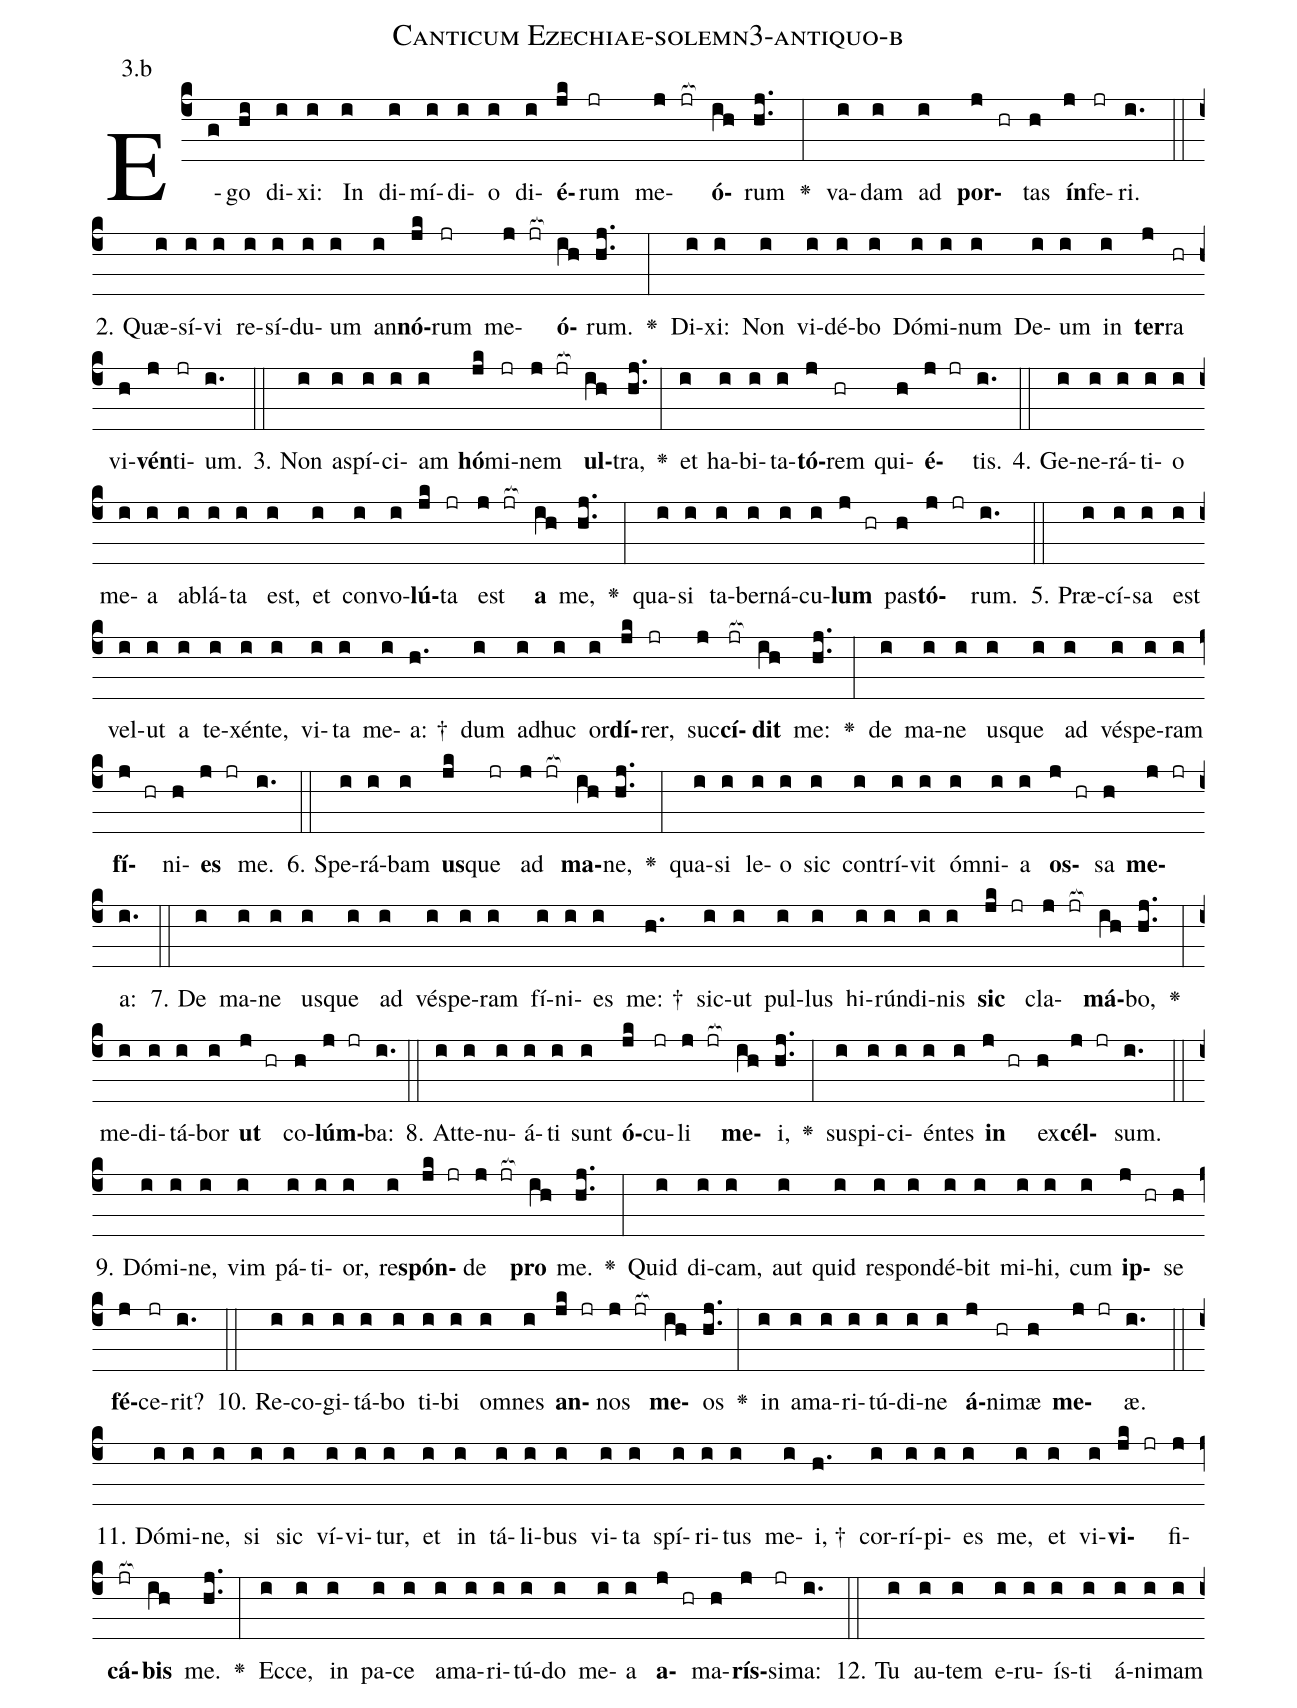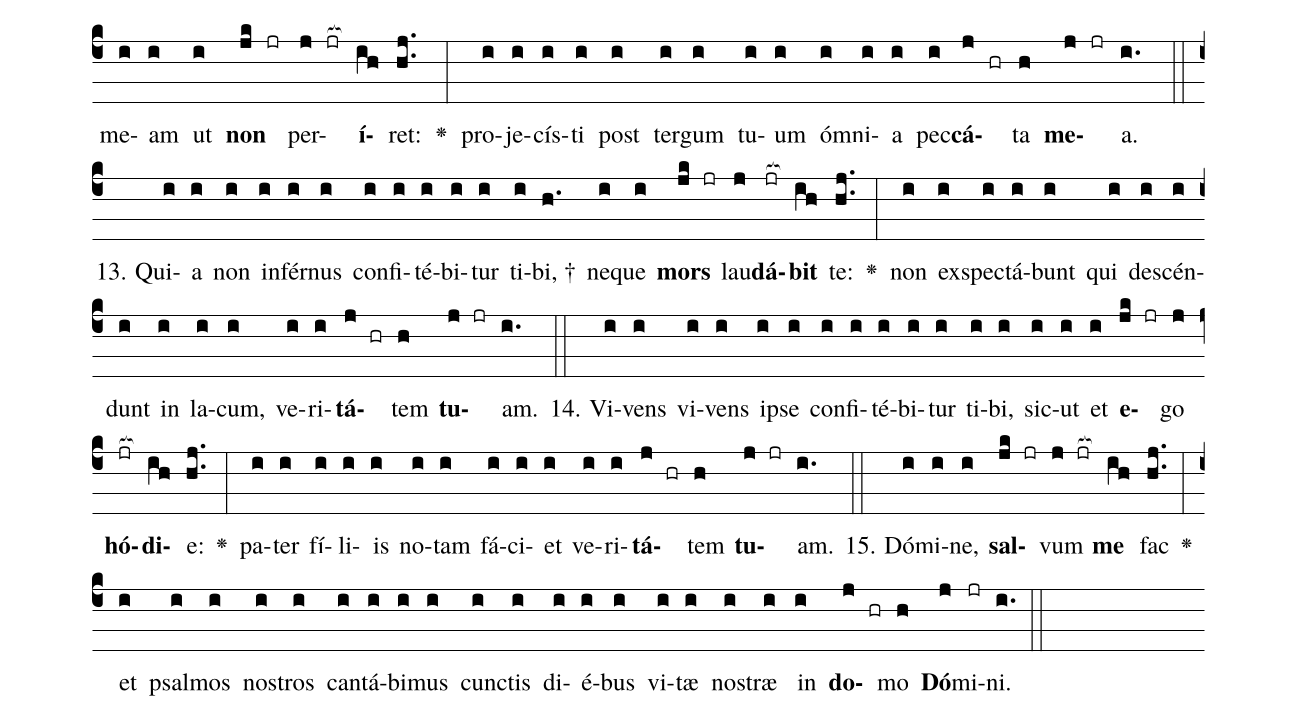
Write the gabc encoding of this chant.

name: Canticum Ezechiae-solemn3-antiquo-b;
annotation: 3.b;
%%
(c4)E(g)go(hi) di(i)xi:(i) In(i) di(i)mí(i)di(i)o(i) di(i)<b>é</b>(jk)rum(jr) me(j jr[ocb:1{])<b>ó</b>(ih[ocb:0}])rum(hj..) <v>\greheightstar</v>(:) va(i)dam(i) ad(i) <b>por</b>(j hr)tas(h) <b>ín</b>(j)fe(jr)ri.(i.) (::)
2. Quæ(i)sí(i)vi(i) re(i)sí(i)du(i)um(i) an(i)<b>nó</b>(jk)rum(jr) me(j jr[ocb:1{])<b>ó</b>(ih[ocb:0}])rum.(hj..) <v>\greheightstar</v>(:) Di(i)xi:(i) Non(i) vi(i)dé(i)bo(i) Dó(i)mi(i)num(i) De(i)um(i) in(i) <b>ter</b>(j)ra(hr) vi(h)<b>vén</b>(j)ti(jr)um.(i.) (::)
3. Non(i) a(i)spí(i)ci(i)am(i) <b>hó</b>(jk)mi(jr)nem(j jr[ocb:1{]) <b>ul</b>(ih[ocb:0}])tra,(hj..) <v>\greheightstar</v>(:) et(i) ha(i)bi(i)ta(i)<b>tó</b>(j)rem(hr) qui(h)<b>é</b>(j jr)tis.(i.) (::)
4. Ge(i)ne(i)rá(i)ti(i)o(i) me(i)a(i) ab(i)lá(i)ta(i) est,(i) et(i) con(i)vo(i)<b>lú</b>(jk)ta(jr) est(j jr[ocb:1{]) <b>a</b>(ih[ocb:0}]) me,(hj..) <v>\greheightstar</v>(:) qua(i)si(i) ta(i)ber(i)ná(i)cu(i)<b>lum</b>(j hr) pas(h)<b>tó</b>(j jr)rum.(i.) (::)
5. Præ(i)cí(i)sa(i) est(i) vel(i)ut(i) a(i) te(i)xén(i)te,(i) vi(i)ta(i) me(i)a: †(h.) dum(i) ad(i)huc(i) or(i)<b>dí</b>(jk)rer,(jr) suc(j)<b>cí</b>(jr[ocb:1{])<b>dit</b>(ih[ocb:0}]) me:(hj..) <v>\greheightstar</v>(:) de(i) ma(i)ne(i) us(i)que(i) ad(i) vés(i)pe(i)ram(i) <b>fí</b>(j hr)ni(h)<b>es</b>(j jr) me.(i.) (::)
6. Spe(i)rá(i)bam(i) <b>us</b>(jk)que(jr) ad(j jr[ocb:1{]) <b>ma</b>(ih[ocb:0}])ne,(hj..) <v>\greheightstar</v>(:) qua(i)si(i) le(i)o(i) sic(i) con(i)trí(i)vit(i) óm(i)ni(i)a(i) <b>os</b>(j hr)sa(h) <b>me</b>(j jr)a:(i.) (::)
7. De(i) ma(i)ne(i) us(i)que(i) ad(i) vés(i)pe(i)ram(i) fí(i)ni(i)es(i) me: †(h.) sic(i)ut(i) pul(i)lus(i) hi(i)rún(i)di(i)nis(i) <b>sic</b>(jk jr) cla(j jr[ocb:1{])<b>má</b>(ih[ocb:0}])bo,(hj..) <v>\greheightstar</v>(:) me(i)di(i)tá(i)bor(i) <b>ut</b>(j hr) co(h)<b>lúm</b>(j jr)ba:(i.) (::)
8. At(i)te(i)nu(i)á(i)ti(i) sunt(i) <b>ó</b>(jk)cu(jr)li(j jr[ocb:1{]) <b>me</b>(ih[ocb:0}])i,(hj..) <v>\greheightstar</v>(:) su(i)spi(i)ci(i)én(i)tes(i) <b>in</b>(j hr) ex(h)<b>cél</b>(j jr)sum.(i.) (::)
9. Dó(i)mi(i)ne,(i) vim(i) pá(i)ti(i)or,(i) re(i)<b>spón</b>(jk jr)de(j jr[ocb:1{]) <b>pro</b>(ih[ocb:0}]) me.(hj..) <v>\greheightstar</v>(:) Quid(i) di(i)cam,(i) aut(i) quid(i) re(i)spon(i)dé(i)bit(i) mi(i)hi,(i) cum(i) <b>ip</b>(j hr)se(h) <b>fé</b>(j)ce(jr)rit?(i.) (::)
10. Re(i)co(i)gi(i)tá(i)bo(i) ti(i)bi(i) om(i)nes(i) <b>an</b>(jk jr)nos(j jr[ocb:1{]) <b>me</b>(ih[ocb:0}])os(hj..) <v>\greheightstar</v>(:) in(i) a(i)ma(i)ri(i)tú(i)di(i)ne(i) <b>á</b>(j)ni(hr)mæ(h) <b>me</b>(j jr)æ.(i.) (::)
11. Dó(i)mi(i)ne,(i) si(i) sic(i) ví(i)vi(i)tur,(i) et(i) in(i) tá(i)li(i)bus(i) vi(i)ta(i) spí(i)ri(i)tus(i) me(i)i, †(h.) cor(i)rí(i)pi(i)es(i) me,(i) et(i) vi(i)<b>vi</b>(jk jr)fi(j)<b>cá</b>(jr[ocb:1{])<b>bis</b>(ih[ocb:0}]) me.(hj..) <v>\greheightstar</v>(:) Ec(i)ce,(i) in(i) pa(i)ce(i) a(i)ma(i)ri(i)tú(i)do(i) me(i)a(i) <b>a</b>(j hr)ma(h)<b>rís</b>(j)si(jr)ma:(i.) (::)
12. Tu(i) au(i)tem(i) e(i)ru(i)ís(i)ti(i) á(i)ni(i)mam(i) me(i)am(i) ut(i) <b>non</b>(jk jr) per(j jr[ocb:1{])<b>í</b>(ih[ocb:0}])ret:(hj..) <v>\greheightstar</v>(:) pro(i)je(i)cís(i)ti(i) post(i) ter(i)gum(i) tu(i)um(i) óm(i)ni(i)a(i) pec(i)<b>cá</b>(j hr)ta(h) <b>me</b>(j jr)a.(i.) (::)
13. Qui(i)a(i) non(i) in(i)fér(i)nus(i) con(i)fi(i)té(i)bi(i)tur(i) ti(i)bi, †(h.) ne(i)que(i) <b>mors</b>(jk jr) lau(j)<b>dá</b>(jr[ocb:1{])<b>bit</b>(ih[ocb:0}]) te:(hj..) <v>\greheightstar</v>(:) non(i) ex(i)spec(i)tá(i)bunt(i) qui(i) de(i)scén(i)dunt(i) in(i) la(i)cum,(i) ve(i)ri(i)<b>tá</b>(j hr)tem(h) <b>tu</b>(j jr)am.(i.) (::)
14. Vi(i)vens(i) vi(i)vens(i) ip(i)se(i) con(i)fi(i)té(i)bi(i)tur(i) ti(i)bi,(i) sic(i)ut(i) et(i) <b>e</b>(jk jr)go(j) <b>hó</b>(jr[ocb:1{])<b>di</b>(ih[ocb:0}])e:(hj..) <v>\greheightstar</v>(:) pa(i)ter(i) fí(i)li(i)is(i) no(i)tam(i) fá(i)ci(i)et(i) ve(i)ri(i)<b>tá</b>(j hr)tem(h) <b>tu</b>(j jr)am.(i.) (::)
15. Dó(i)mi(i)ne,(i) <b>sal</b>(jk jr)vum(j jr[ocb:1{]) <b>me</b>(ih[ocb:0}]) fac(hj..) <v>\greheightstar</v>(:) et(i) psal(i)mos(i) nos(i)tros(i) can(i)tá(i)bi(i)mus(i) cunc(i)tis(i) di(i)é(i)bus(i) vi(i)tæ(i) nos(i)træ(i) in(i) <b>do</b>(j hr)mo(h) <b>Dó</b>(j)mi(jr)ni.(i.) (::)
